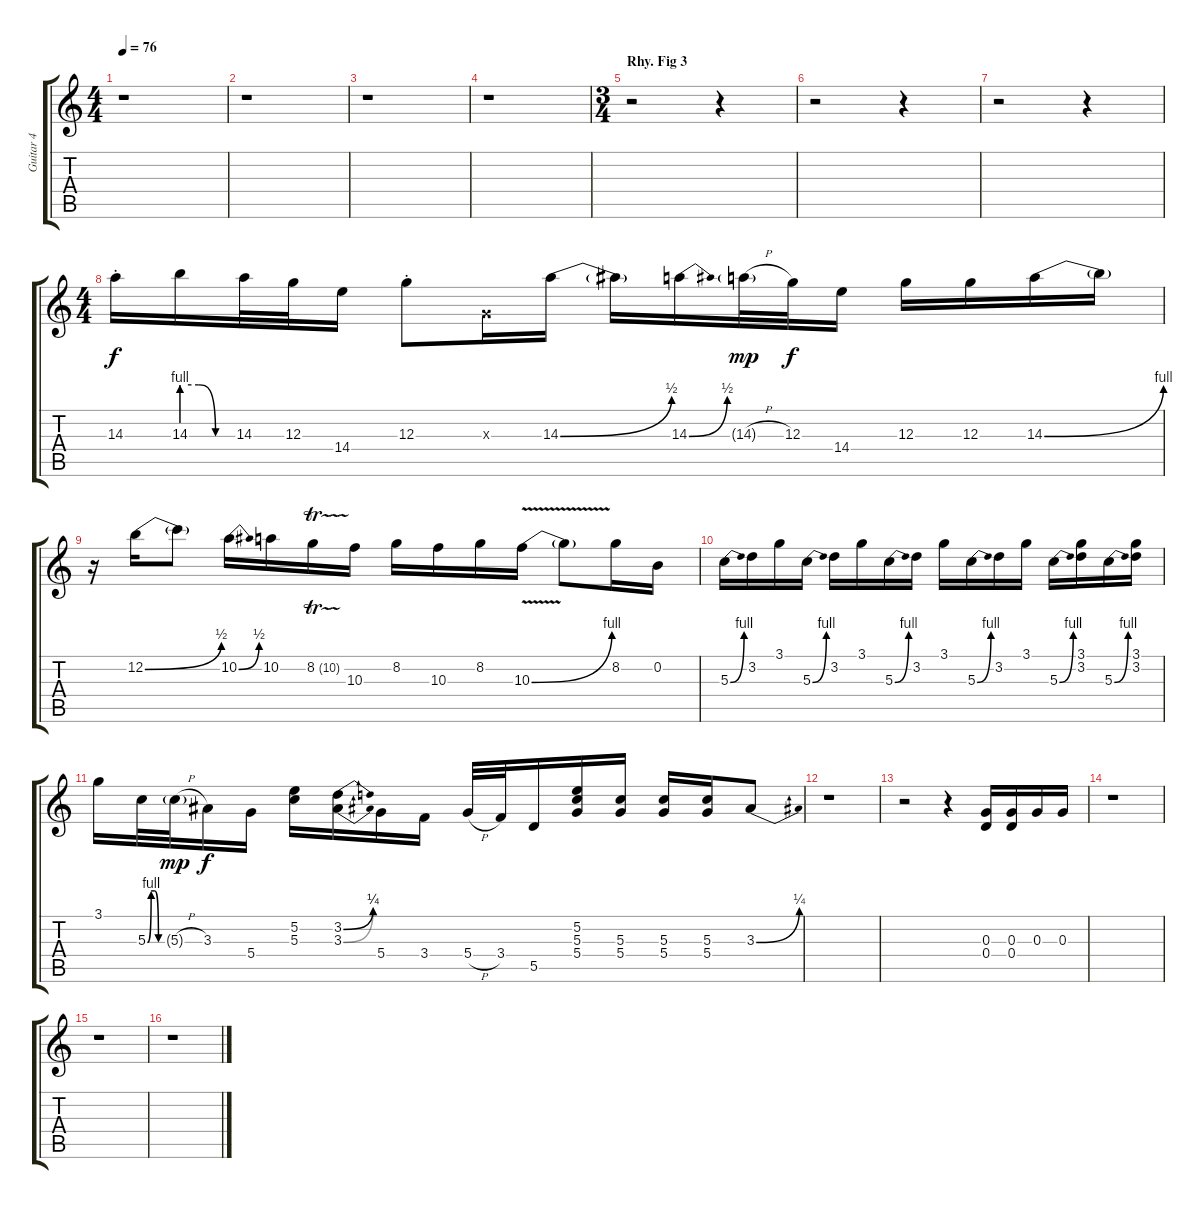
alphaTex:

\track ("Guitar 4" "Guitar 4") {instrument distortionguitar}
\staff {score tabs}
\tuning (E4 B3 G3 D3 A2 E2) {hide}
\ts (4 4)
\tempo 76
\clef g2
\ks c
r.1{dy f} |
r.1 |
r.1 |
r.1 |
\ts (3 4)
\section ("" "Rhy. Fig 3")
r.2 r.4 |
r.2 r.4 |
r.2 r.4 |
\ts (4 4)
14.3{st}.16 14.3{be (custom 0 4 20 4 40 0 60 0)}.16 14.3.32 12.3.32 14.4.16 12.3{st}.8 0.3{x}.16 14.3{be (bend 0 0 60 2)}.16 14.3{t}.16 14.3{be (bend 0 0 60 2)}.16 14.3{h g}.32{dy mp} 12.3.32{dy f} 14.4.16 12.3.16 12.3.16 14.3{be (bend 0 0 60 4)}.16 14.3{t}.16 |
r.16 12.2{be (bend 0 0 60 2)}.16 12.2{t}.8 10.2{be (bend 0 0 60 2)}.16 10.2.16 8.2{tr (10 32)}.16 10.3.16 8.2.16 10.3.16 8.2.16 10.3{be (bend 0 0 60 4) v}.16 10.3{t}.8 8.2.16 0.2.16 |
5.3{be (bend 0 0 60 4)}.16 3.2.16 3.1.16 5.3{be (bend 0 0 60 4)}.16 3.2.16 3.1.16 5.3{be (bend 0 0 60 4)}.16 3.2.16 3.1.16 5.3{be (bend 0 0 60 4)}.16 3.2.16 3.1.16 5.3{be (bend 0 0 60 4)}.16 (3.1 3.2).16 5.3{be (bend 0 0 60 4)}.16 (3.1 3.2).16 |
3.1.16 5.3{be (custom 0 0 15 4 30 4 45 0 60 0)}.32 5.3{h g}.32{dy mp} 3.3.16{dy f} 5.4.16 (5.2 5.3).16 (3.2{be (bend 0 0 60 1)} 3.3{be (bend 0 0 60 1)}).16 5.4.16 3.4.16 5.4{h}.32 3.4.32 5.5.16 (5.2 5.3 5.4).16 (5.3 5.4).16 (5.3 5.4).16 (5.3 5.4).16 3.3{be (bend 0 0 60 1)}.8 |
r.1 |
r.2 r.4 (0.3 0.4).16 (0.3 0.4).16 0.3.16 0.3.16 |
r.1 |
r.1 |
r.1
